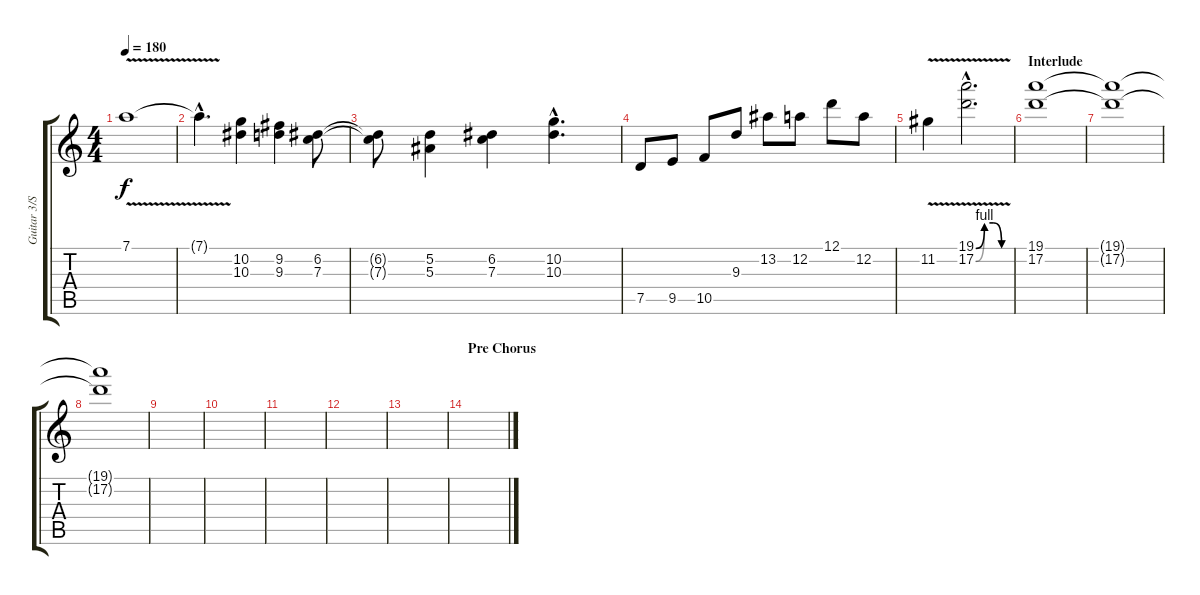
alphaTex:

\track ("Guitar 3/Solo Guitar" "Guitar 3/S") {instrument distortionguitar}
\staff {score tabs}
\tuning (D4 A3 F3 C3 G2 D2) {hide}
\ts (4 4)
\tempo 180
\clef g2
\ks c
7.1{v}.1{dy f} |
7.1{hac t}.4{d} (10.2 10.3).4 (9.2 9.3).4 (6.2 7.3).8 |
(6.2{t} 7.3{t}).8 (5.2 5.3).4 (6.2 7.3).4 (10.2{hac} 10.3{hac}).4{d} |
7.5.8 9.5.8 10.5.8 9.3.8 13.2.8 12.2.8 12.1.8 12.2.8 |
11.2{v}.4 (19.1{be (custom 0 0 15 4 30 4 45 0 60 0) v hac} 17.2{be (custom 0 0 15 4 30 4 45 0 60 0) v hac}).2{d} |
\section ("" "Interlude")
(19.1 17.2).1 |
(19.1{t} 17.2{t}).1 |
(19.1{t} 17.2{t}).1 |
|
|
|
|
|
\section ("" "Pre Chorus")
